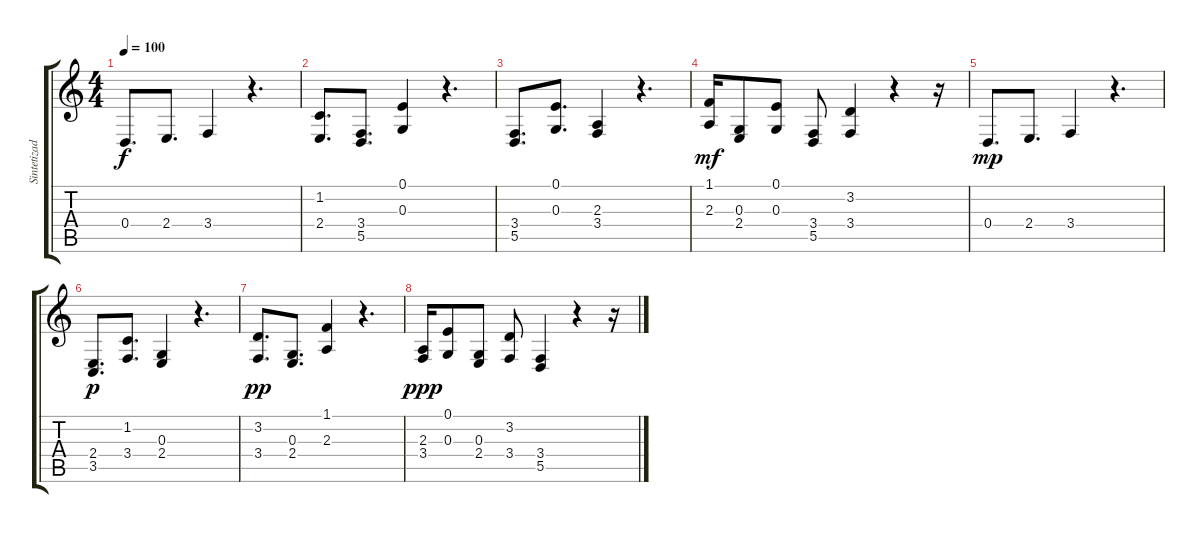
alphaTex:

\track ("Sintetizador" "Sintetizad") {instrument lead5charang}
\staff {score tabs}
\tuning (E4 B3 G3 D3 A2 E2) {hide}
\ts (4 4)
\tempo 100
\clef g2
\ks c
0.4.8{d dy f} 2.4.8{d} 3.4.4 r.4{d} |
(1.2 2.4).8{d} (3.4 5.5).8{d} (0.1 0.3).4 r.4{d} |
(3.4 5.5).8{d} (0.1 0.3).8{d} (2.3 3.4).4 r.4{d} |
(1.1 2.3).16{dy mf} (0.3 2.4).8 (0.1 0.3).8 (3.4 5.5).8 (3.2 3.4).4 r.4 r.16 |
0.4.8{d dy mp} 2.4.8{d} 3.4.4 r.4{d} |
(2.4 3.5).8{d dy p} (1.2 3.4).8{d} (0.3 2.4).4 r.4{d} |
(3.2 3.4).8{d dy pp} (0.3 2.4).8{d} (1.1 2.3).4 r.4{d} |
(2.3 3.4).16{dy ppp} (0.1 0.3).8 (0.3 2.4).8 (3.2 3.4).8 (3.4 5.5).4 r.4 r.16
